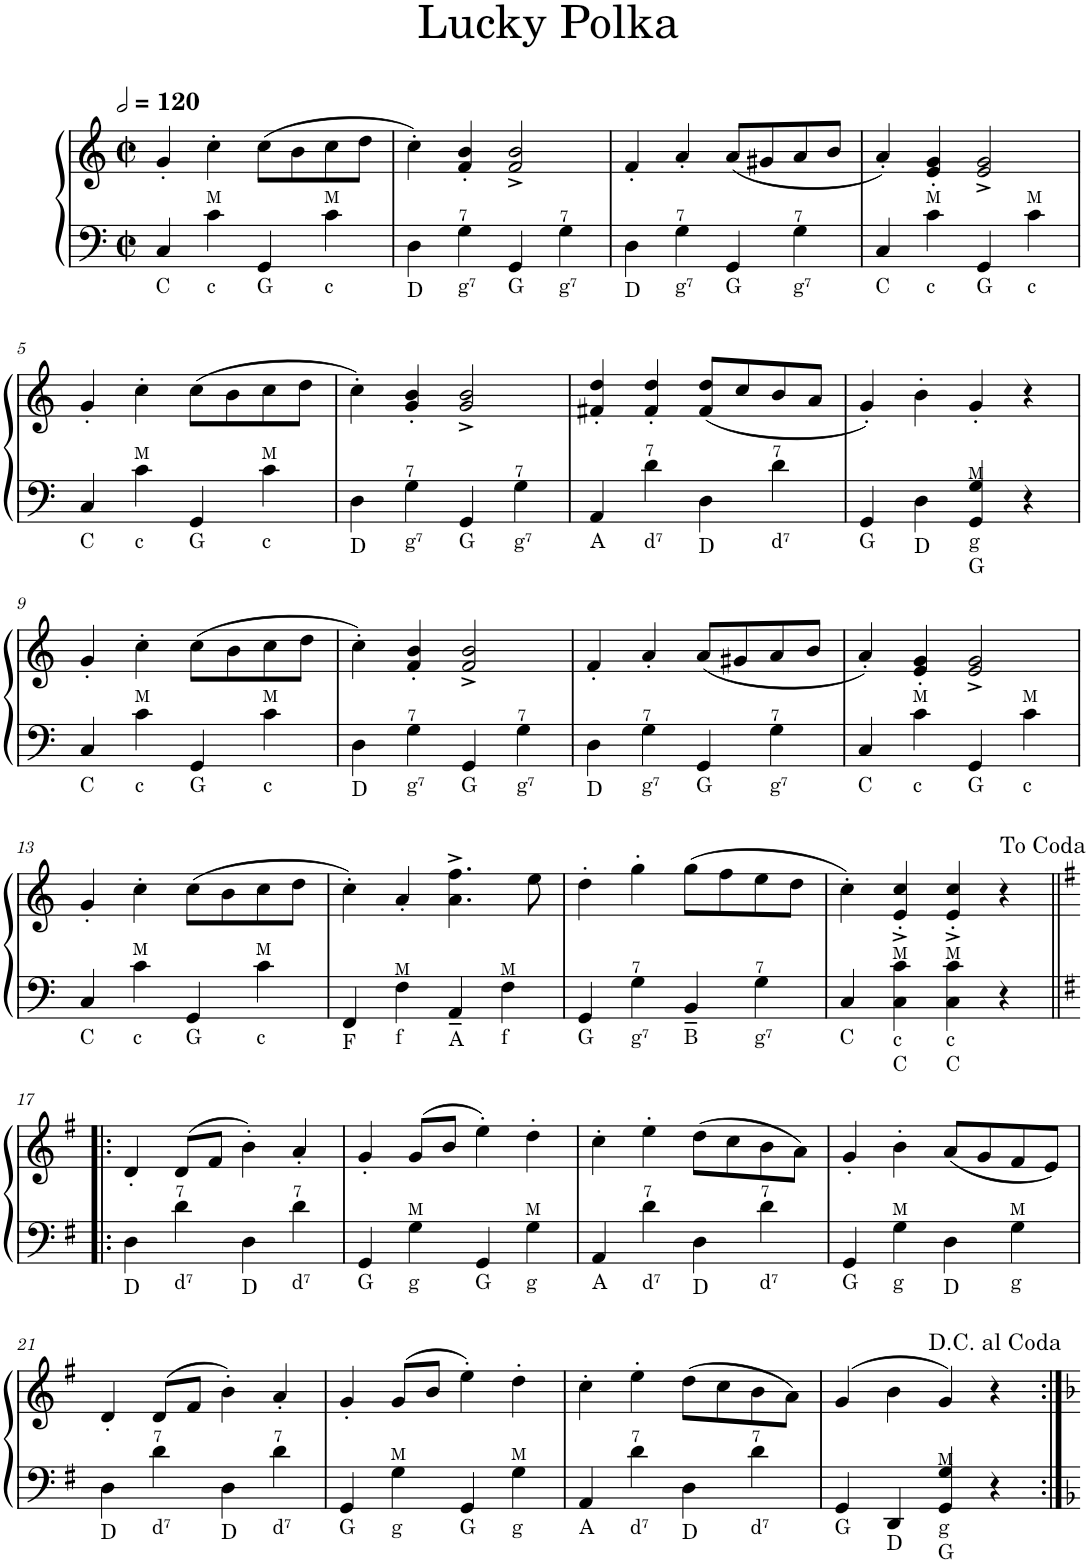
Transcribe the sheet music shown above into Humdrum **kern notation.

**kern	**kern	**kern
*part1	*part1	*part1
*staff3	*staff2	*staff1
*I"Accordion	*	*
*I'Acc.	*	*
*stria5	*	*
*clefF4	*clefF4	*clefG2
*k[]	*k[]	*k[]
*M2/2	*M2/2	*M2/2
*met(c|)	*met(c|)	*met(c|)
*MM240	*MM240	*MM240
=1	=1	=1
!	!LO:TX:b:t=C	!
!LO:TX:b:t=C	!	!
4C	4C/	4g'/
!	!LO:TX:b:t=c	!
!LO:TX:b:t=c	!	!
4E 4G 4c	4c\	4cc'\
!	!LO:TX:b:t=G	!
!LO:TX:b:t=G	!	!
4GG	4GG/	(8cc\L
.	.	8b\
!	!LO:TX:b:t=c	!
!LO:TX:b:t=c	!	!
4E 4G 4c	4c\	8cc\
.	.	8dd\J
=2	=2	=2
!	!LO:TX:b:t=D	!
!LO:TX:b:t=D	!	!
4D	4D\	4cc'\)
!	!LO:TX:b:t=g⁷	!
!LO:TX:b:t=g⁷	!	!
4F 4G 4B	4G\	4f/' 4b/'
!	!LO:TX:b:t=G	!
!LO:TX:b:t=G	!	!
4GG	4GG/	2f/^ 2b/^
!	!LO:TX:b:t=g⁷	!
!LO:TX:b:t=g⁷	!	!
4F 4G 4B	4G\	.
=3	=3	=3
!	!LO:TX:b:t=D	!
!LO:TX:b:t=D	!	!
4D	4D\	4f'/
!	!LO:TX:b:t=g⁷	!
!LO:TX:b:t=g⁷	!	!
4F 4G 4B	4G\	4a'/
!	!LO:TX:b:t=G	!
!LO:TX:b:t=G	!	!
4GG	4GG/	(8a/L
.	.	8g#X/
!	!LO:TX:b:t=g⁷	!
!LO:TX:b:t=g⁷	!	!
4F 4G 4B	4G\	8a/
.	.	8b/J
=4	=4	=4
!	!LO:TX:b:t=C	!
!LO:TX:b:t=C	!	!
4C	4C/	4a'/)
!	!LO:TX:b:t=c	!
!LO:TX:b:t=c	!	!
4E 4G 4c	4c\	4e/' 4g/'
!	!LO:TX:b:t=G	!
!LO:TX:b:t=G	!	!
4GG	4GG/	2e/^ 2g/^
!	!LO:TX:b:t=c	!
!LO:TX:b:t=c	!	!
4E 4G 4c	4c\	.
!!LO:LB:g=z
=5	=5	=5
!	!LO:TX:b:t=C	!
!LO:TX:b:t=C	!	!
4C	4C/	4g'/
!	!LO:TX:b:t=c	!
!LO:TX:b:t=c	!	!
4E 4G 4c	4c\	4cc'\
!	!LO:TX:b:t=G	!
!LO:TX:b:t=G	!	!
4GG	4GG/	(8cc\L
.	.	8b\
!	!LO:TX:b:t=c	!
!LO:TX:b:t=c	!	!
4E 4G 4c	4c\	8cc\
.	.	8dd\J
=6	=6	=6
!	!LO:TX:b:t=D	!
!LO:TX:b:t=D	!	!
4D	4D\	4cc'\)
!	!LO:TX:b:t=g⁷	!
!LO:TX:b:t=g⁷	!	!
4F 4G 4B	4G\	4g/' 4b/'
!	!LO:TX:b:t=G	!
!LO:TX:b:t=G	!	!
4GG	4GG/	2g/^ 2b/^
!	!LO:TX:b:t=g⁷	!
!LO:TX:b:t=g⁷	!	!
4F 4G 4B	4G\	.
=7	=7	=7
!	!LO:TX:b:t=A	!
!LO:TX:b:t=A	!	!
4AA	4AA/	4f#X/' 4dd/'
!	!LO:TX:b:t=d⁷	!
!LO:TX:b:t=d⁷	!	!
4F# 4c 4d	4d\	4f#/' 4dd/'
!	!LO:TX:b:t=D	!
!LO:TX:b:t=D	!	!
4D	4D\	(8f#/ 8dd/L
.	.	8cc/
!	!LO:TX:b:t=d⁷	!
!LO:TX:b:t=d⁷	!	!
4F# 4c 4d	4d\	8b/
.	.	8a/J
=8	=8	=8
!	!LO:TX:b:t=G	!
!LO:TX:b:t=G	!	!
4GG	4GG/	4g'/)
!	!LO:TX:b:t=D	!
!LO:TX:b:t=D	!	!
4D	4D\	4b'\
!	!LO:TX:b:t=g	!
!	!LO:TX:b:t=G	!
!LO:TX:b:t=g	!	!
!LO:TX:b:t=G	!	!
4GG> 4G> 4B> 4d>	4GG/> 4G/>	4g'/
4r	4r	4r
!!LO:LB:g=z
=9	=9	=9
!	!LO:TX:b:t=C	!
!LO:TX:b:t=C	!	!
4C	4C/	4g'/
!	!LO:TX:b:t=c	!
!LO:TX:b:t=c	!	!
4E 4G 4c	4c\	4cc'\
!	!LO:TX:b:t=G	!
!LO:TX:b:t=G	!	!
4GG	4GG/	(8cc\L
.	.	8b\
!	!LO:TX:b:t=c	!
!LO:TX:b:t=c	!	!
4E 4G 4c	4c\	8cc\
.	.	8dd\J
=10	=10	=10
!	!LO:TX:b:t=D	!
!LO:TX:b:t=D	!	!
4D	4D\	4cc'\)
!	!LO:TX:b:t=g⁷	!
!LO:TX:b:t=g⁷	!	!
4F 4G 4B	4G\	4f/' 4b/'
!	!LO:TX:b:t=G	!
!LO:TX:b:t=G	!	!
4GG	4GG/	2f/^ 2b/^
!	!LO:TX:b:t=g⁷	!
!LO:TX:b:t=g⁷	!	!
4F 4G 4B	4G\	.
=11	=11	=11
!	!LO:TX:b:t=D	!
!LO:TX:b:t=D	!	!
4D	4D\	4f'/
!	!LO:TX:b:t=g⁷	!
!LO:TX:b:t=g⁷	!	!
4F 4G 4B	4G\	4a'/
!	!LO:TX:b:t=G	!
!LO:TX:b:t=G	!	!
4GG	4GG/	(8a/L
.	.	8g#X/
!	!LO:TX:b:t=g⁷	!
!LO:TX:b:t=g⁷	!	!
4F 4G 4B	4G\	8a/
.	.	8b/J
=12	=12	=12
!	!LO:TX:b:t=C	!
!LO:TX:b:t=C	!	!
4C	4C/	4a'/)
!	!LO:TX:b:t=c	!
!LO:TX:b:t=c	!	!
4E 4G 4c	4c\	4e/' 4g/'
!	!LO:TX:b:t=G	!
!LO:TX:b:t=G	!	!
4GG	4GG/	2e/^ 2g/^
!	!LO:TX:b:t=c	!
!LO:TX:b:t=c	!	!
4E 4G 4c	4c\	.
!!LO:LB:g=z
=13	=13	=13
!	!LO:TX:b:t=C	!
!LO:TX:b:t=C	!	!
4C	4C/	4g'/
!	!LO:TX:b:t=c	!
!LO:TX:b:t=c	!	!
4E 4G 4c	4c\	4cc'\
!	!LO:TX:b:t=G	!
!LO:TX:b:t=G	!	!
4GG	4GG/	(8cc\L
.	.	8b\
!	!LO:TX:b:t=c	!
!LO:TX:b:t=c	!	!
4E 4G 4c	4c\	8cc\
.	.	8dd\J
=14	=14	=14
!	!LO:TX:b:t=F	!
!LO:TX:b:t=F	!	!
4FF	4FF/	4cc'\)
!	!LO:TX:b:t=f	!
!LO:TX:b:t=f	!	!
4F 4A 4c	4F\	4a'/
!	!LO:TX:b:t=A	!
!LO:TX:b:t=A	!	!
4AA~	4AA~/	4.a\^ 4.ff\^
!	!LO:TX:b:t=f	!
!LO:TX:b:t=f	!	!
4F 4A 4c	4F\	.
.	.	8ee\
=15	=15	=15
!	!LO:TX:b:t=G	!
!LO:TX:b:t=G	!	!
4GG	4GG/	4dd'\
!	!LO:TX:b:t=g⁷	!
!LO:TX:b:t=g⁷	!	!
4F 4G 4B	4G\	4gg'\
!	!LO:TX:b:t=B	!
!LO:TX:b:t=B	!	!
4BB~	4BB~/	(8gg\L
.	.	8ff\
!	!LO:TX:b:t=g⁷	!
!LO:TX:b:t=g⁷	!	!
4F 4G 4B	4G\	8ee\
.	.	8dd\J
=16	=16	=16
!	!LO:TX:b:t=C	!
!LO:TX:b:t=C	!	!
4C	4C/	4cc'\)
!	!LO:TX:b:t=c	!
!	!LO:TX:b:t=C	!
!LO:TX:b:t=c	!	!
!LO:TX:b:t=C	!	!
4C> 4E> 4G> 4c>	4C\> 4c\>	4e/'^ 4cc/'^
!	!LO:TX:b:t=c	!
!	!LO:TX:b:t=C	!
!LO:TX:b:t=c	!	!
!LO:TX:b:t=C	!	!
4C> 4E> 4G> 4c>	4C\> 4c\>	4e/'^ 4cc/'^
4r	4r	4r
!!LO:LB:g=z
=17!|:	=17!|:	=17!|:
*k[f#]	*k[f#]	*k[f#]
!	!LO:TX:b:t=D	!
!LO:TX:b:t=D	!	!
4D	4D\	4d'/
!	!LO:TX:b:t=d⁷	!
!LO:TX:b:t=d⁷	!	!
4F# 4c 4d	4d\	(8d/L
.	.	8f#/J
!	!LO:TX:b:t=D	!
!LO:TX:b:t=D	!	!
4D	4D\	4b'\)
!	!LO:TX:b:t=d⁷	!
!LO:TX:b:t=d⁷	!	!
4F# 4c 4d	4d\	4a'/
=18	=18	=18
!	!LO:TX:b:t=G	!
!LO:TX:b:t=G	!	!
4GG	4GG/	4g'/
!	!LO:TX:b:t=g	!
!LO:TX:b:t=g	!	!
4G 4B 4d	4G\	(8g/L
.	.	8b/J
!	!LO:TX:b:t=G	!
!LO:TX:b:t=G	!	!
4GG	4GG/	4ee'\)
!	!LO:TX:b:t=g	!
!LO:TX:b:t=g	!	!
4G 4B 4d	4G\	4dd'\
=19	=19	=19
!	!LO:TX:b:t=A	!
!LO:TX:b:t=A	!	!
4AA	4AA/	4cc'\
!	!LO:TX:b:t=d⁷	!
!LO:TX:b:t=d⁷	!	!
4F# 4c 4d	4d\	4ee'\
!	!LO:TX:b:t=D	!
!LO:TX:b:t=D	!	!
4D	4D\	(8dd\L
.	.	8cc\
!	!LO:TX:b:t=d⁷	!
!LO:TX:b:t=d⁷	!	!
4F# 4c 4d	4d\	8b\
.	.	8a\J)
=20	=20	=20
!	!LO:TX:b:t=G	!
!LO:TX:b:t=G	!	!
4GG	4GG/	4g'/
!	!LO:TX:b:t=g	!
!LO:TX:b:t=g	!	!
4G 4B 4d	4G\	4b'\
!	!LO:TX:b:t=D	!
!LO:TX:b:t=D	!	!
4D	4D\	(8a/L
.	.	8g/
!	!LO:TX:b:t=g	!
!LO:TX:b:t=g	!	!
4G 4B 4d	4G\	8f#/
.	.	8e/J)
!!LO:LB:g=z
=21	=21	=21
!	!LO:TX:b:t=D	!
!LO:TX:b:t=D	!	!
4D	4D\	4d'/
!	!LO:TX:b:t=d⁷	!
!LO:TX:b:t=d⁷	!	!
4F# 4c 4d	4d\	(8d/L
.	.	8f#/J
!	!LO:TX:b:t=D	!
!LO:TX:b:t=D	!	!
4D	4D\	4b'\)
!	!LO:TX:b:t=d⁷	!
!LO:TX:b:t=d⁷	!	!
4F# 4c 4d	4d\	4a'/
=22	=22	=22
!	!LO:TX:b:t=G	!
!LO:TX:b:t=G	!	!
4GG	4GG/	4g'/
!	!LO:TX:b:t=g	!
!LO:TX:b:t=g	!	!
4G 4B 4d	4G\	(8g/L
.	.	8b/J
!	!LO:TX:b:t=G	!
!LO:TX:b:t=G	!	!
4GG	4GG/	4ee'\)
!	!LO:TX:b:t=g	!
!LO:TX:b:t=g	!	!
4G 4B 4d	4G\	4dd'\
=23	=23	=23
!	!LO:TX:b:t=A	!
!LO:TX:b:t=A	!	!
4AA	4AA/	4cc'\
!	!LO:TX:b:t=d⁷	!
!LO:TX:b:t=d⁷	!	!
4F# 4c 4d	4d\	4ee'\
!	!LO:TX:b:t=D	!
!LO:TX:b:t=D	!	!
4D	4D\	(8dd\L
.	.	8cc\
!	!LO:TX:b:t=d⁷	!
!LO:TX:b:t=d⁷	!	!
4F# 4c 4d	4d\	8b\
.	.	8a\J)
=24	=24	=24
!	!LO:TX:b:t=G	!
!LO:TX:b:t=G	!	!
4GG	4GG/	(4g/
!	!LO:TX:b:t=D	!
!LO:TX:b:t=D	!	!
4DD	4DD/	4b\
!	!LO:TX:b:t=g	!
!	!LO:TX:b:t=G	!
!LO:TX:b:t=g	!	!
!LO:TX:b:t=G	!	!
4GG> 4G> 4B> 4d>	4GG/> 4G/>	4g/)
4r	4r	4r
=:|!	=:|!	=:|!
*-	*-	*-
